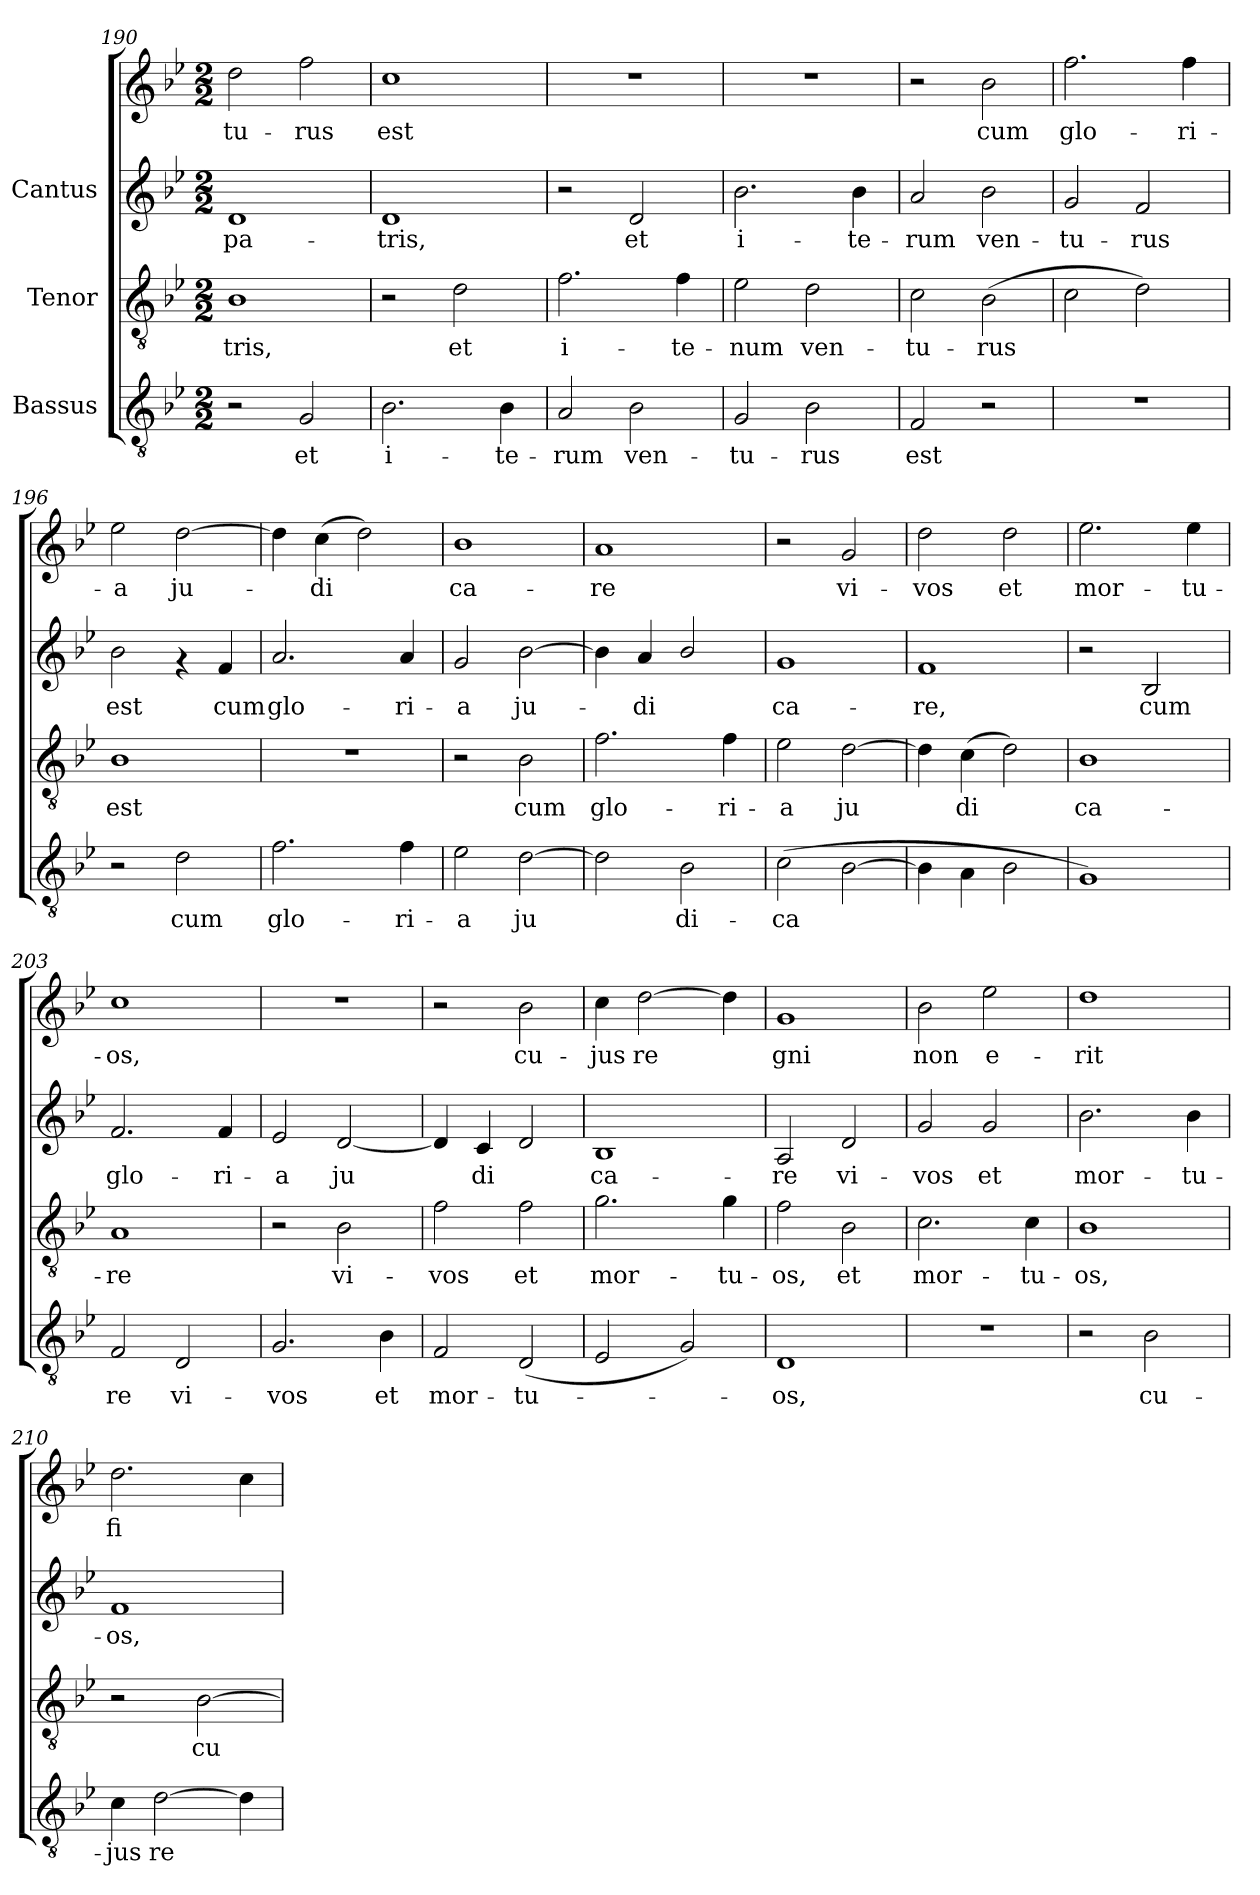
**kern	**text	**kern	**text	**kern	**text	**kern	**text
*part3	*part3	*part2	*part2	*part1	*part1	*part1	*part1
*staff4	*staff4	*staff3	*staff3	*staff2	*staff2	*staff1	*staff1
*I"Bassus	*	*I"Tenor	*	*I"Cantus	*	*	*
*clefGv2	*	*clefGv2	*	*clefG2	*	*clefG2	*
*k[b-e-]	*	*k[b-e-]	*	*k[b-e-]	*	*k[b-e-]	*
*B-:	*	*B-:	*	*B-:	*	*B-:	*
*M2/2	*	*M2/2	*	*M2/2	*	*M2/2	*
=190	=190	=190	=190	=190	=190	=190	=190
!	!	!	!LO:LY:b:cj	!	!LO:LY:b:cj	!	!LO:LY:b:cj
2r	.	1B-	-tris,	1d	pa-	2dd\	tu-
!	!LO:LY:b:cj	!	!	!	!	!	!LO:LY:b:cj
2G/	et	.	.	.	.	2ff\	-rus
!!LO:LB:g=z
=191	=191	=191	=191	=191	=191	=191	=191
!	!LO:LY:b:cj	!	!	!	!LO:LY:b:cj	!	!LO:LY:b:cj
2.B-\	i-	2r	.	1d	tris,	1cc	-est
!	!	!	!LO:LY:b:cj	!	!	!	!
.	.	2d\	et	.	.	.	.
!	!LO:LY:b:cj	!	!	!	!	!	!
4B-\	-te-	.	.	.	.	.	.
=192	=192	=192	=192	=192	=192	=192	=192
!	!LO:LY:b:cj	!	!LO:LY:b:cj	!	!	!	!
2A/	-rum	2.f\	i-	2r	.	1r	.
!	!LO:LY:b:cj	!	!	!	!LO:LY:b:cj	!	!
2B-\	ven-	.	.	2d/	et	.	.
!	!	!	!LO:LY:b:cj	!	!	!	!
.	.	4f\	-te-	.	.	.	.
=193	=193	=193	=193	=193	=193	=193	=193
!	!LO:LY:b:cj	!	!LO:LY:b:cj	!	!LO:LY:b:cj	!	!
2G/	-tu-	2e-\	-num	2.b-\	i-	1r	.
!	!LO:LY:b:cj	!	!LO:LY:b:cj	!	!	!	!
2B-\	-rus	2d\	ven-	.	.	.	.
!	!	!	!	!	!LO:LY:b:cj	!	!
.	.	.	.	4b-\	-te-	.	.
=194	=194	=194	=194	=194	=194	=194	=194
!	!LO:LY:b:cj	!	!LO:LY:b:cj	!	!LO:LY:b:cj	!	!
2F/	est	2c\	-tu-	2a/	rum	2r	.
!	!	!	!LO:LY:b:cj	!	!LO:LY:b:cj	!	!LO:LY:b:cj
2r	.	(>2B-\	-rus	2b-\	ven-	2b-\	-cum
=195	=195	=195	=195	=195	=195	=195	=195
!	!	!	!	!	!LO:LY:b:cj	!	!LO:LY:b:cj
1r	.	2c\	.	2g/	-tu-	2.ff\	-glo-
!	!	!	!	!	!LO:LY:b:cj	!	!
.	.	2d\)	.	2f/	-rus	.	.
!	!	!	!	!	!	!	!LO:LY:b:cj
.	.	.	.	.	.	4ff\	-ri-
=196	=196	=196	=196	=196	=196	=196	=196
!	!	!	!LO:LY:b:cj	!	!LO:LY:b:cj	!	!LO:LY:b:cj
2r	.	1B-	est	2b-\	-est	2ee-\	a
!	!LO:LY:b:cj	!	!	!	!	!	!LO:LY:b:cj
2d\	cum	.	.	4rf	.	[>2dd\	ju-
!	!	!	!	!	!LO:LY:b:cj	!	!
.	.	.	.	4f/	cum	.	.
!!LO:LB:g=z
=197	=197	=197	=197	=197	=197	=197	=197
!	!LO:LY:b:cj	!	!	!	!LO:LY:b:cj	!	!LO:LY:b:cj
2.f\	glo-	1r	.	2.a/	-glo-	4dd\]	.
!	!	!	!	!	!	!	!LO:LY:b:cj
.	.	.	.	.	.	(>4cc\	di-
!	!	!	!	!	!	!	!LO:LY:b:cj
.	.	.	.	.	.	2dd\)	--
!	!LO:LY:b:cj	!	!	!	!LO:LY:b:cj	!	!
4f\	-ri-	.	.	4a/	-ri-	.	.
=198	=198	=198	=198	=198	=198	=198	=198
!	!LO:LY:b:cj	!	!	!	!LO:LY:b:cj	!	!LO:LY:b:cj
2e-\	-a	2r	.	2g/	-a	1b-	-ca-
!	!LO:LY:b:cj	!	!LO:LY:b:cj	!	!LO:LY:b:cj	!	!
[>2d\	ju-	2B-\	cum	[>2b-\	ju-	.	.
=199	=199	=199	=199	=199	=199	=199	=199
!	!LO:LY:b:cj	!	!LO:LY:b:cj	!	!LO:LY:b:cj	!	!LO:LY:b:cj
2d\]	-	2.f\	glo-	4b-\]	.	1a	-re
!	!	!	!	!	!LO:LY:b:cj	!	!
.	.	.	.	4a/	di-	.	.
!	!LO:LY:b:cj	!	!	!	!LO:LY:b:cj	!	!
2B-\	di-	.	.	2b-/	--	.	.
!	!	!	!LO:LY:b:cj	!	!	!	!
.	.	4f\	-ri-	.	.	.	.
=200	=200	=200	=200	=200	=200	=200	=200
!	!LO:LY:b:cj	!	!LO:LY:b:cj	!	!LO:LY:b:cj	!	!
(>2c\	-ca-	2e-\	-a	1g	-ca-	2r	.
!	!LO:LY:b:cj	!	!LO:LY:b:cj	!	!	!	!LO:LY:b:cj
[>2B-\	--	[>2d\	ju-	.	.	2g/	-vi-
=201	=201	=201	=201	=201	=201	=201	=201
!	!	!	!LO:LY:b:cj	!	!LO:LY:b:cj	!	!LO:LY:b:cj
4B-\]	.	4d\]	-	1f	re,	2dd\	-vos
!	!	!	!LO:LY:b:cj	!	!	!	!
4A\	.	(>4c\	di-	.	.	.	.
!	!	!	!LO:LY:b:cj	!	!	!	!LO:LY:b:cj
2B-\	.	2d\)	--	.	.	2dd\	et
=202	=202	=202	=202	=202	=202	=202	=202
!	!	!	!LO:LY:b:cj	!	!	!	!LO:LY:b:cj
1G)	.	1B-	-ca-	2r	.	2.ee-\	mor-
!	!	!	!	!	!LO:LY:b:cj	!	!
.	.	.	.	2B-/	-cum	.	.
!	!	!	!	!	!	!	!LO:LY:b:cj
.	.	.	.	.	.	4ee-\	-tu-
!!LO:LB:g=z
=203	=203	=203	=203	=203	=203	=203	=203
!	!LO:LY:b:cj	!	!LO:LY:b:cj	!	!LO:LY:b:cj	!	!LO:LY:b:cj
2F/	-re	1A	-re	2.f/	glo-	1cc	os,
!	!LO:LY:b:cj	!	!	!	!	!	!
2D/	vi-	.	.	.	.	.	.
!	!	!	!	!	!LO:LY:b:cj	!	!
.	.	.	.	4f/	-ri-	.	.
=204	=204	=204	=204	=204	=204	=204	=204
!	!LO:LY:b:cj	!	!	!	!LO:LY:b:cj	!	!
2.G/	-vos	2r	.	2e-/	-a	1r	.
!	!	!	!LO:LY:b:cj	!	!LO:LY:b:cj	!	!
.	.	2B-\	vi-	[<2d/	ju-	.	.
!	!LO:LY:b:cj	!	!	!	!	!	!
4B-\	et	.	.	.	.	.	.
!!LO:PB:g=z
=205	=205	=205	=205	=205	=205	=205	=205
!	!LO:LY:b:cj	!	!LO:LY:b:cj	!	!LO:LY:b:cj	!	!
2F/	mor-	2f\	-vos	4d/]	-	2r	.
!	!	!	!	!	!LO:LY:b:cj	!	!
.	.	.	.	4c/	di-	.	.
!	!LO:LY:b:cj	!	!LO:LY:b:cj	!	!LO:LY:b:cj	!	!LO:LY:b:cj
(<2D/	-tu-	2f\	et	2d/	--	2b-\	-cu-
!!LO:LB:g=z
=206	=206	=206	=206	=206	=206	=206	=206
!	!	!	!LO:LY:b:cj	!	!LO:LY:b:cj	!	!LO:LY:b:cj
2E-/	.	2.g\	mor-	1B-	-ca-	4cc\	-jus
!	!	!	!	!	!	!	!LO:LY:b:cj
.	.	.	.	.	.	[>2dd\	re-
2G/)	.	.	.	.	.	.	.
!	!	!	!LO:LY:b:cj	!	!	!	!LO:LY:b:cj
.	.	4g\	-tu-	.	.	4dd\]	--
!!LO:LB:g=z
=207	=207	=207	=207	=207	=207	=207	=207
!	!LO:LY:b:cj	!	!LO:LY:b:cj	!	!LO:LY:b:cj	!	!LO:LY:b:cj
1D	-os,	2f\	-os,	2A/	re	1g	-gni
!	!	!	!LO:LY:b:cj	!	!LO:LY:b:cj	!	!
.	.	2B-\	et	2d/	vi-	.	.
!!LO:LB:g=z
=208	=208	=208	=208	=208	=208	=208	=208
!	!	!	!LO:LY:b:cj	!	!LO:LY:b:cj	!	!LO:LY:b:cj
1r	.	2.c\	mor-	2g/	-vos	2b-\	-non
!	!	!	!	!	!LO:LY:b:cj	!	!LO:LY:b:cj
.	.	.	.	2g/	et	2ee-\	e-
!	!	!	!LO:LY:b:cj	!	!	!	!
.	.	4c\	-tu-	.	.	.	.
!!LO:PB:g=z
=209	=209	=209	=209	=209	=209	=209	=209
!	!	!	!LO:LY:b:cj	!	!LO:LY:b:cj	!	!LO:LY:b:cj
2r	.	1B-	-os,	2.b-\	mor-	1dd	rit
!	!LO:LY:b:cj	!	!	!	!	!	!
2B-\	cu-	.	.	.	.	.	.
!	!	!	!	!	!LO:LY:b:cj	!	!
.	.	.	.	4b-\	-tu-	.	.
!!LO:LB:g=z
=210	=210	=210	=210	=210	=210	=210	=210
!	!LO:LY:b:cj	!	!	!	!LO:LY:b:cj	!	!LO:LY:b:cj
4c\	-jus	2r	.	1f	-os,	2.dd\	-fi-
!	!LO:LY:b:cj	!	!	!	!	!	!
[>2d\	re-	.	.	.	.	.	.
!	!	!	!LO:LY:b:cj	!	!	!	!
.	.	[>2B-\	cu-	.	.	.	.
!	!LO:LY:b:cj	!	!	!	!	!	!LO:LY:b:cj
4d\]	--	.	.	.	.	4cc\	--
=	=	=	=	=	=	=	=
*-	*-	*-	*-	*-	*-	*-	*-
